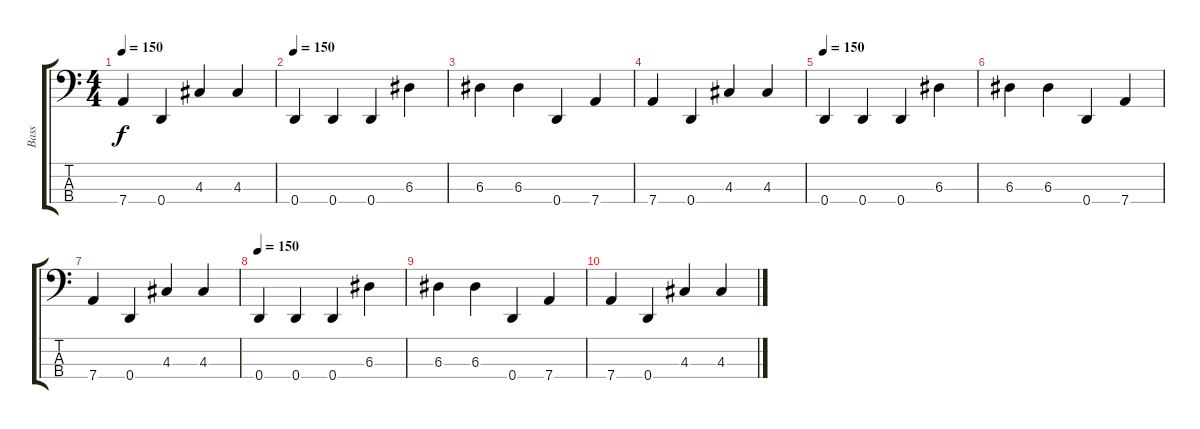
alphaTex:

\track ("Bass" "Bass") {instrument electricbasspick}
\staff {score tabs}
\tuning (G2 D2 A1 D1) {hide}
\ts (4 4)
\tempo 150
\clef f4
\ks c
7.4.4{dy f} 0.4.4 4.3.4 4.3.4 |
\tempo 150
0.4.4 0.4.4 0.4.4 6.3.4 |
6.3.4 6.3.4 0.4.4 7.4.4 |
7.4.4 0.4.4 4.3.4 4.3.4 |
\tempo 150
0.4.4 0.4.4 0.4.4 6.3.4 |
6.3.4 6.3.4 0.4.4 7.4.4 |
7.4.4 0.4.4 4.3.4 4.3.4 |
\tempo 150
0.4.4 0.4.4 0.4.4 6.3.4 |
6.3.4 6.3.4 0.4.4 7.4.4 |
7.4.4 0.4.4 4.3.4 4.3.4
